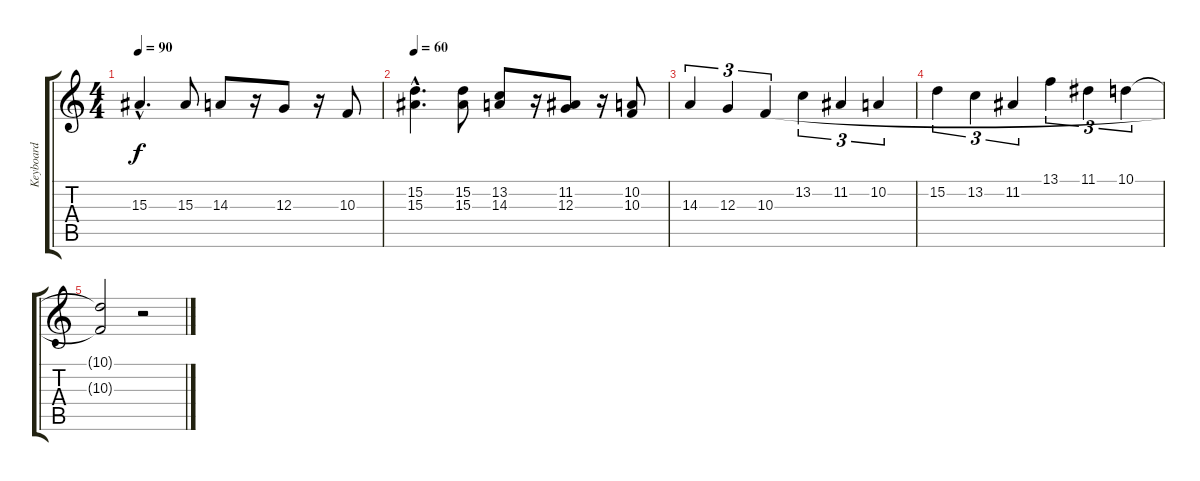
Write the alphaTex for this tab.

\track ("Keyboard" "Keyboard") {instrument brightacousticpiano}
\staff {score tabs}
\tuning (E4 B3 G3 D3 A2 E2) {hide}
\ts (4 4)
\tempo 90
\clef g2
\ks c
15.3{hac}.4{d dy f} 15.3.8 14.3.8 r.16 12.3.8 r.16 10.3.8 |
\tempo 60
(15.2{hac} 15.3{hac}).4{d} (15.2 15.3).8 (13.2 14.3).8 r.16 (11.2 12.3).8 r.16 (10.2 10.3).8 |
14.3.4{tu (3 2)} 12.3.4{tu (3 2)} 10.3.4{tu (3 2)} 13.2.4{tu (3 2)} 11.2.4{tu (3 2)} 10.2.4{tu (3 2)} |
15.2.4{tu (3 2)} 13.2.4{tu (3 2)} 11.2.4{tu (3 2)} 13.1.4{tu (3 2)} 11.1.4{tu (3 2)} 10.1.4{tu (3 2)} |
(10.1{t} 10.3{t}).2 r.2
